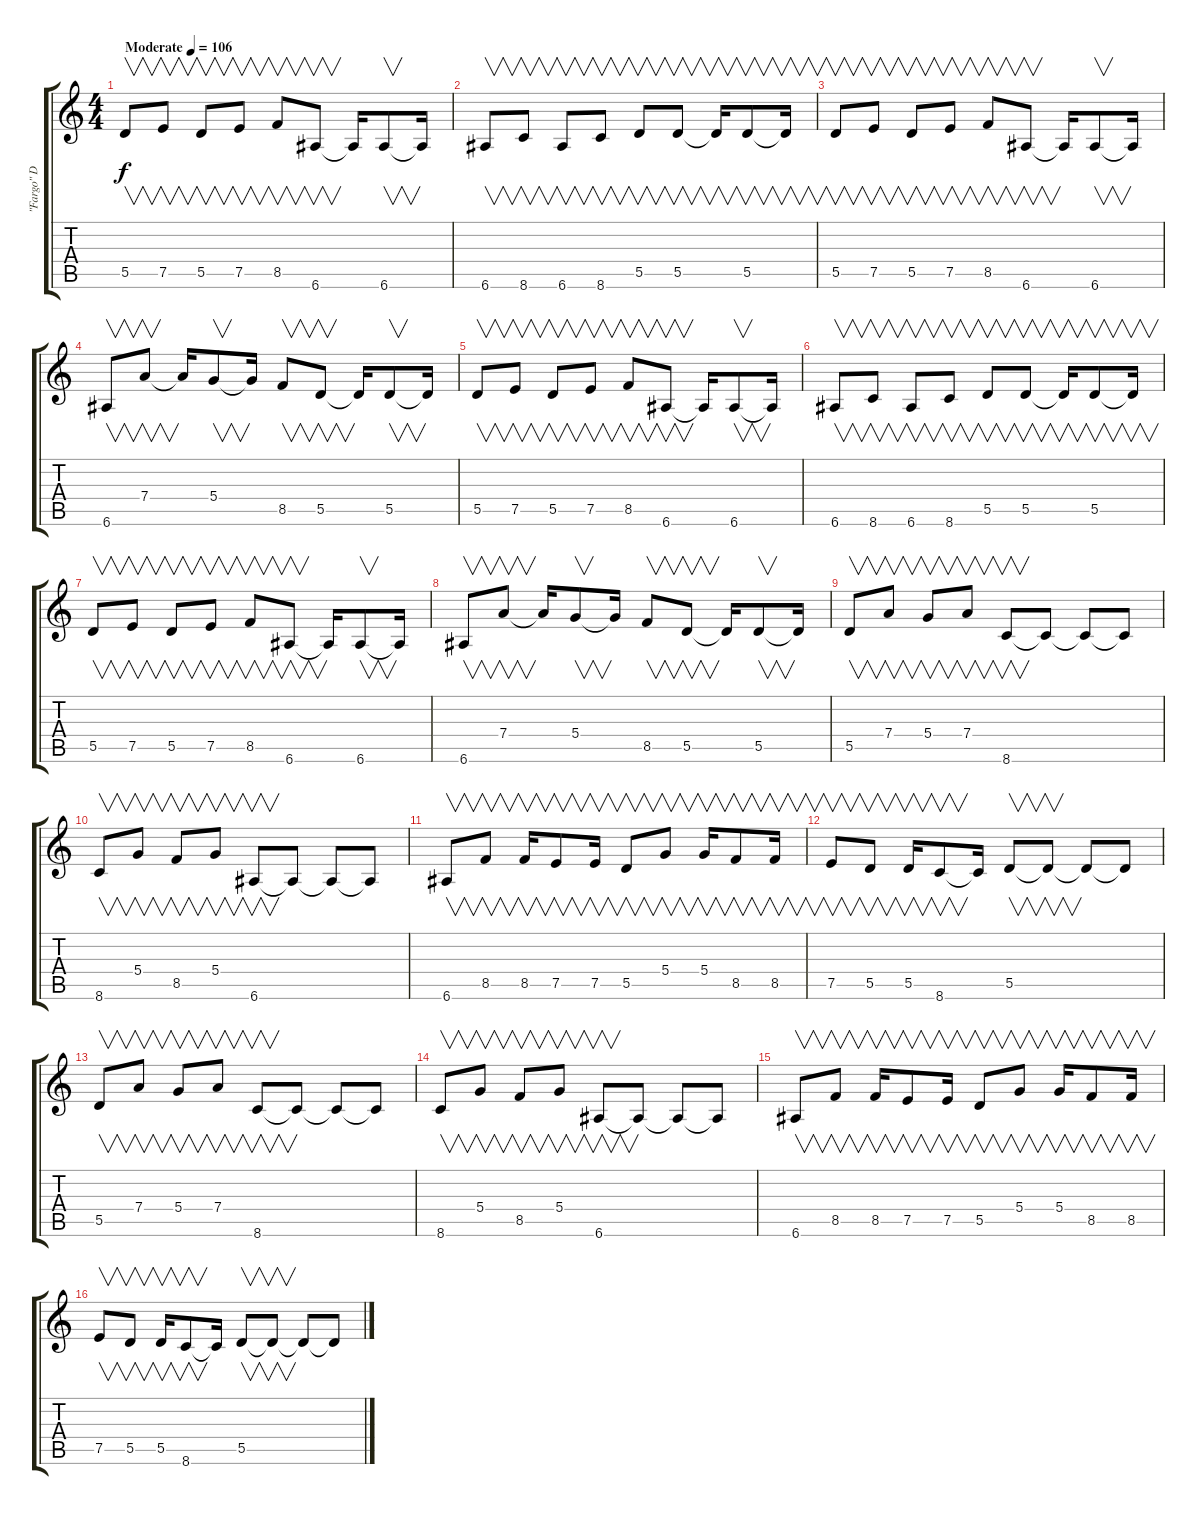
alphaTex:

\track (" \"Fargo\" D´Aviero" " \"Fargo\" D") {instrument electricguitarjazz}
\staff {score tabs}
\tuning (E4 B3 G3 D3 A2 E2) {hide}
\ts (4 4)
\tempo (106 "Moderate")
\clef g2
\ks c
5.5.8{v dy f instrument electricguitarjazz} 7.5.8{v} 5.5.8{v} 7.5.8{v} 8.5.8{v} 6.6.8{v} 6.6{t}.16 6.6.8{v} 6.6{t}.16 |
6.6.8{v} 8.6.8{v} 6.6.8{v} 8.6.8{v} 5.5.8{v} 5.5.8{v} 5.5{t}.16{v} 5.5.8{v} 5.5{t}.16{v} |
5.5.8{v} 7.5.8{v} 5.5.8{v} 7.5.8{v} 8.5.8{v} 6.6.8{v} 6.6{t}.16 6.6.8{v} 6.6{t}.16 |
6.6.8{v} 7.4.8{v} 7.4{t}.16 5.4.8{v} 5.4{t}.16 8.5.8{v} 5.5.8{v} 5.5{t}.16 5.5.8{v} 5.5{t}.16 |
5.5.8{v} 7.5.8{v} 5.5.8{v} 7.5.8{v} 8.5.8{v} 6.6.8{v} 6.6{t}.16 6.6.8{v} 6.6{t}.16 |
6.6.8{v} 8.6.8{v} 6.6.8{v} 8.6.8{v} 5.5.8{v} 5.5.8{v} 5.5{t}.16{v} 5.5.8{v} 5.5{t}.16{v} |
5.5.8{v} 7.5.8{v} 5.5.8{v} 7.5.8{v} 8.5.8{v} 6.6.8{v} 6.6{t}.16 6.6.8{v} 6.6{t}.16 |
6.6.8{v} 7.4.8{v} 7.4{t}.16 5.4.8{v} 5.4{t}.16 8.5.8{v} 5.5.8{v} 5.5{t}.16 5.5.8{v} 5.5{t}.16 |
5.5.8{v} 7.4.8{v} 5.4.8{v} 7.4.8{v} 8.6.8{v} 8.6{t}.8 8.6{t}.8 8.6{t}.8 |
8.6.8{v} 5.4.8{v} 8.5.8{v} 5.4.8{v} 6.6.8{v} 6.6{t}.8 6.6{t}.8 6.6{t}.8 |
6.6.8{v} 8.5.8{v} 8.5.16{v} 7.5.8{v} 7.5.16{v} 5.5.8{v} 5.4.8{v} 5.4.16{v} 8.5.8{v} 8.5.16{v} |
7.5.8{v} 5.5.8{v} 5.5.16{v} 8.6.8{v} 8.6{t}.16 5.5.8{v} 5.5{t}.8{v} 5.5{t}.8 5.5{t}.8 |
5.5.8{v} 7.4.8{v} 5.4.8{v} 7.4.8{v} 8.6.8{v} 8.6{t}.8 8.6{t}.8 8.6{t}.8 |
8.6.8{v} 5.4.8{v} 8.5.8{v} 5.4.8{v} 6.6.8{v} 6.6{t}.8 6.6{t}.8 6.6{t}.8 |
6.6.8{v} 8.5.8{v} 8.5.16{v} 7.5.8{v} 7.5.16{v} 5.5.8{v} 5.4.8{v} 5.4.16{v} 8.5.8{v} 8.5.16{v} |
7.5.8{v} 5.5.8{v} 5.5.16{v} 8.6.8{v} 8.6{t}.16 5.5.8{v} 5.5{t}.8{v} 5.5{t}.8 5.5{t}.8
